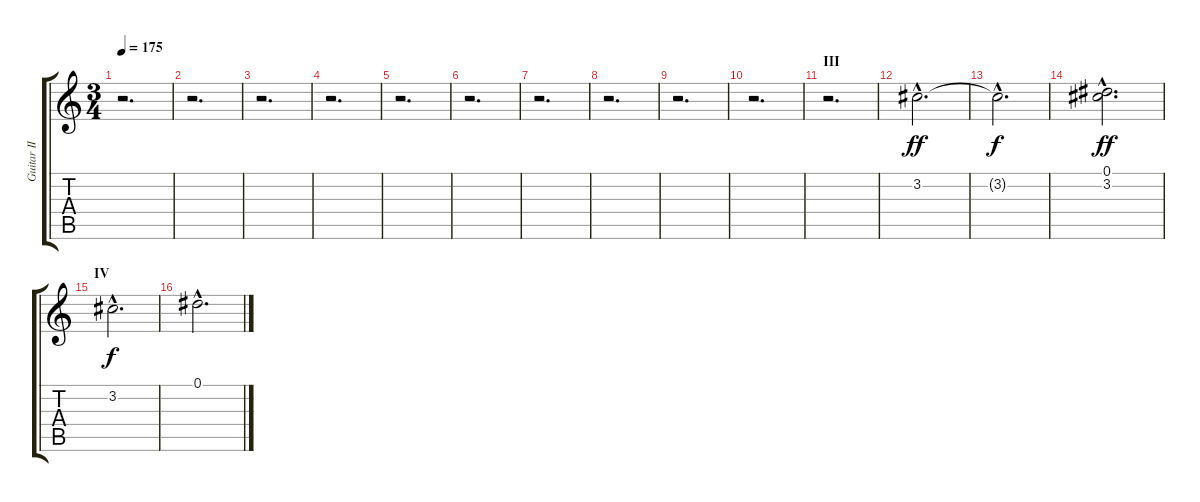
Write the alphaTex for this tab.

\track ("Guitar II" "Guitar II") {instrument overdrivenguitar}
\staff {score tabs}
\tuning (Eb4 Bb3 Gb3 Db3 Ab2 Db2) {hide}
\ts (3 4)
\tempo 175
\clef g2
\ks c
r.2{d dy ff} |
r.2{d} |
r.2{d} |
r.2{d} |
r.2{d} |
r.2{d} |
r.2{d} |
r.2{d} |
r.2{d} |
r.2{d} |
\section ("" "III")
r.2{d} |
3.2{hac}.2{d} |
3.2{hac t}.2{d dy f} |
(0.1{hac} 3.2{hac}).2{d dy ff} |
\section ("" "IV")
3.2{hac}.2{d dy f} |
0.1{hac}.2{d}
